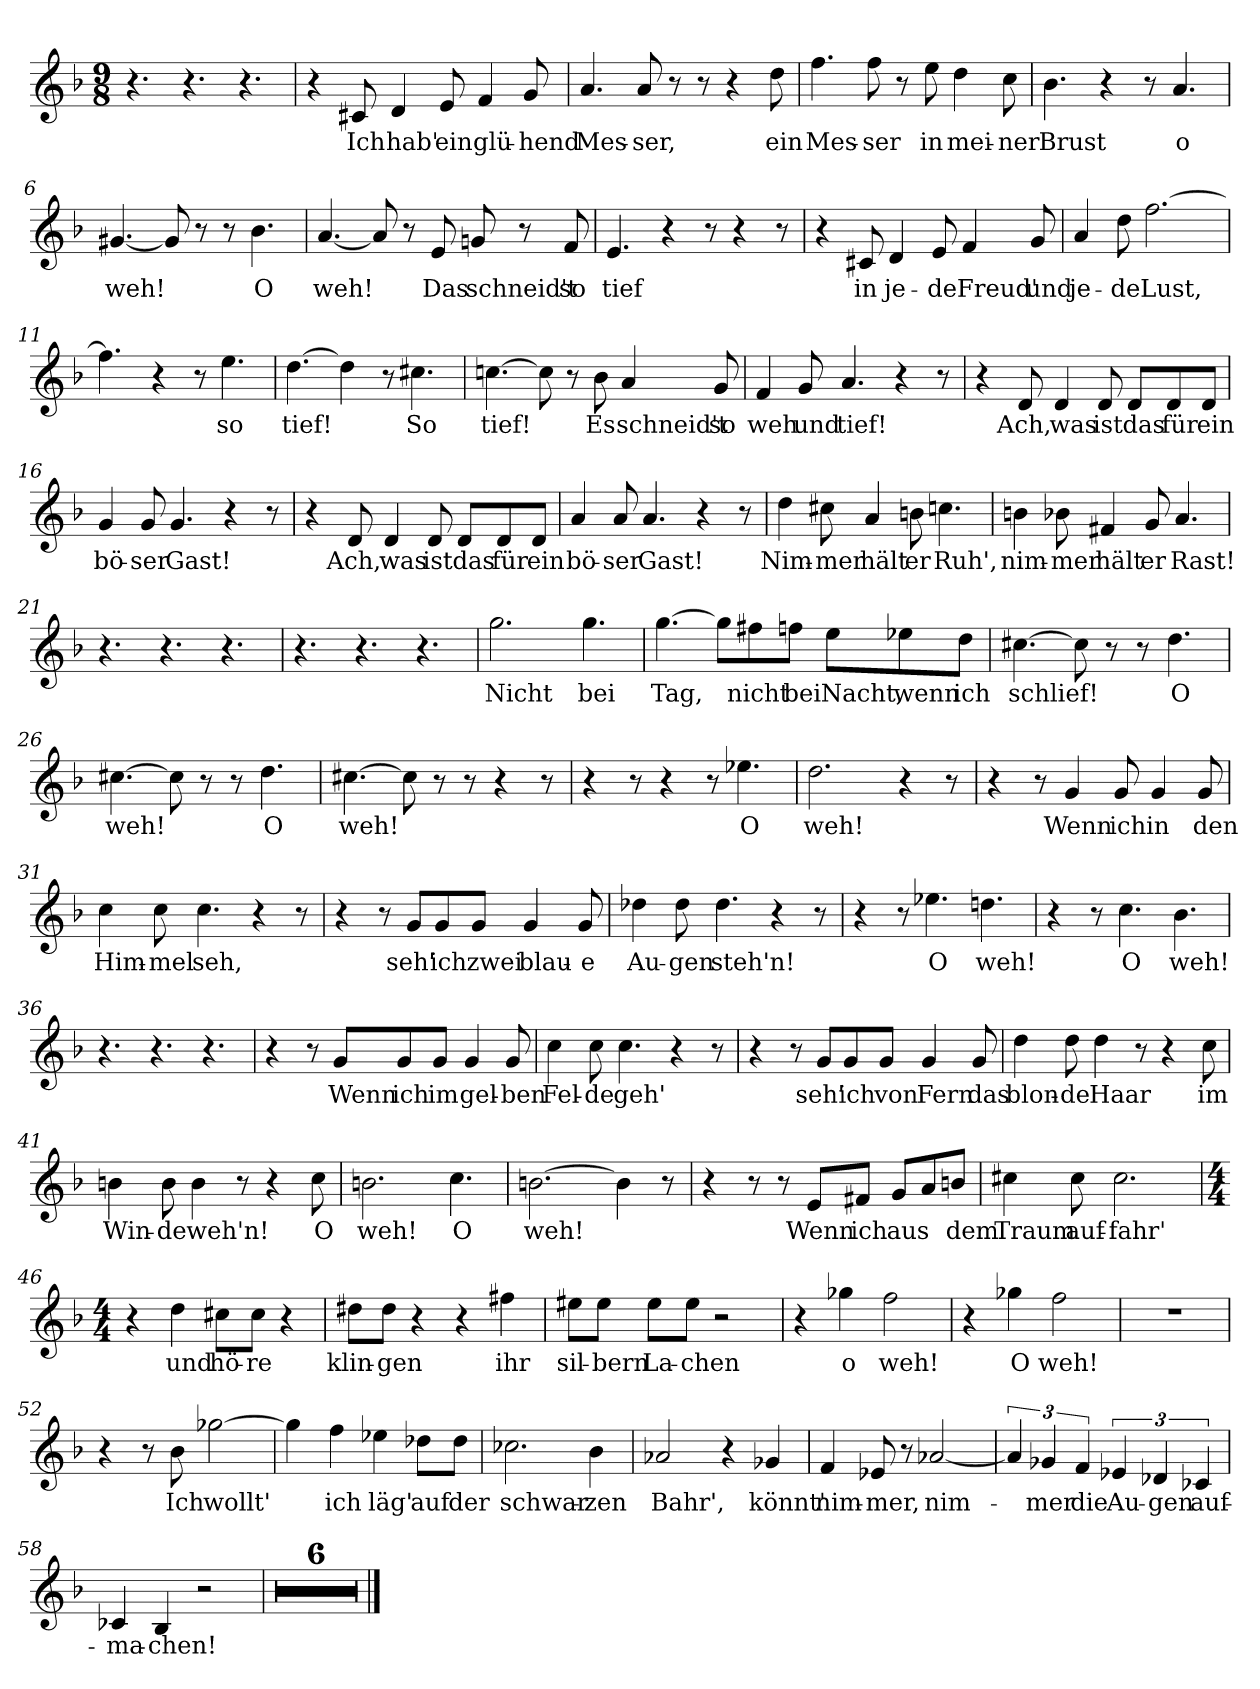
**kern	**text
*part1	*part1
*staff1	*staff1
*clefG2	*
*k[b-]	*
*M9/8	*
=1	=1
4.r	.
4.r	.
4.r	.
=2	=2
4r	.
!	!LO:LY:b
8c#X/	Ich
!	!LO:LY:b
4d/	hab'
!	!LO:LY:b
8e/	ein
!	!LO:LY:b
4f/	glü-
!	!LO:LY:b
8g/	-hend
=3	=3
!	!LO:LY:b
4.a/	Mes-
!	!LO:LY:b
8a/	-ser,
8r	.
8r	.
4r	.
!	!LO:LY:b
8dd\	ein
=4	=4
!	!LO:LY:b
4.ff\	Mes-
!	!LO:LY:b
8ff\	-ser
8r	.
!	!LO:LY:b
8ee\	in
!	!LO:LY:b
4dd\	mei-
!	!LO:LY:b
8cc\	-ner
=5	=5
!	!LO:LY:b
4.b-\	Brust
4r	.
8r	.
!	!LO:LY:b
4.a/	o
=6	=6
!	!LO:LY:b
[4.g#X/	weh!
8g#/]	.
8r	.
8r	.
!	!LO:LY:b
4.b-\	O
!!LO:LB:g=z
=7	=7
!	!LO:LY:b
[4.a/	weh!
8a/]	.
8r	.
!	!LO:LY:b
8e/	Das
!	!LO:LY:b
8gn/	schneid't
8r	.
!	!LO:LY:b
8f/	so
=8	=8
!	!LO:LY:b
4.e/	tief
4r	.
8r	.
4r	.
8r	.
=9	=9
4r	.
!	!LO:LY:b
8c#X/	in
!	!LO:LY:b
4d/	je-
!	!LO:LY:b
8e/	-de
!	!LO:LY:b
4f/	Freud'
!	!LO:LY:b
8g/	und
=10	=10
!	!LO:LY:b
4a/	je-
!	!LO:LY:b
8dd\	-de
!	!LO:LY:b
[2.ff\	Lust,
=11	=11
4.ff\]	.
4r	.
8r	.
!	!LO:LY:b
4.ee\	so
=12	=12
!	!LO:LY:b
[4.dd\	tief!
4dd\]	.
8r	.
!	!LO:LY:b
4.cc#X\	So
!!LO:LB:g=z
=13	=13
!	!LO:LY:b
[4.ccn\	tief!
8cc\]	.
8r	.
!	!LO:LY:b
8b-\	Es
!	!LO:LY:b
4a/	schneid't
!	!LO:LY:b
8g/	so
=14	=14
!	!LO:LY:b
4f/	weh
!	!LO:LY:b
8g/	und
!	!LO:LY:b
4.a/	tief!
4r	.
8r	.
=15	=15
4r	.
!	!LO:LY:b
8d/	Ach,
!	!LO:LY:b
4d/	was
!	!LO:LY:b
8d/	ist
!	!LO:LY:b
8d/L	das
!	!LO:LY:b
8d/	für
!	!LO:LY:b
8d/J	ein
=16	=16
!	!LO:LY:b
4g/	bö-
!	!LO:LY:b
8g/	-ser
!	!LO:LY:b
4.g/	Gast!
4r	.
8r	.
=17	=17
4r	.
!	!LO:LY:b
8d/	Ach,
!	!LO:LY:b
4d/	was
!	!LO:LY:b
8d/	ist
!	!LO:LY:b
8d/L	das
!	!LO:LY:b
8d/	für
!	!LO:LY:b
8d/J	ein
!!LO:LB:g=z
=18	=18
!	!LO:LY:b
4a/	bö-
!	!LO:LY:b
8a/	-ser
!	!LO:LY:b
4.a/	Gast!
4r	.
8r	.
=19	=19
!	!LO:LY:b
4dd\	Nim-
!	!LO:LY:b
8cc#X\	-mer
!	!LO:LY:b
4a/	hält
!	!LO:LY:b
8bn\	er
!	!LO:LY:b
4.ccn\	Ruh',
=20	=20
!	!LO:LY:b
4bn\	nim-
!	!LO:LY:b
8b-X\	-mer
!	!LO:LY:b
4f#X/	hält
!	!LO:LY:b
8g/	er
!	!LO:LY:b
4.a/	Rast!
=21	=21
4.r	.
4.r	.
4.r	.
=22	=22
4.r	.
4.r	.
4.r	.
=23	=23
!	!LO:LY:b
2.gg\	Nicht
!	!LO:LY:b
4.gg\	bei
!!LO:LB:g=z
=24	=24
!	!LO:LY:b
[4.gg\	Tag,
8gg\L]	.
!	!LO:LY:b
8ff#X\	nicht
!	!LO:LY:b
8ffn\J	bei
!	!LO:LY:b
8ee\L	Nacht,
!	!LO:LY:b
8ee-X\	wenn
!	!LO:LY:b
8dd\J	ich
=25	=25
!	!LO:LY:b
[4.cc#X\	schlief!
8cc#\]	.
8r	.
8r	.
!	!LO:LY:b
4.dd\	O
=26	=26
!	!LO:LY:b
[4.cc#X\	weh!
8cc#\]	.
8r	.
8r	.
!	!LO:LY:b
4.dd\	O
=27	=27
!	!LO:LY:b
[4.cc#X\	weh!
8cc#\]	.
8r	.
8r	.
4r	.
8r	.
=28	=28
4r	.
8r	.
4r	.
8r	.
!	!LO:LY:b
4.ee-X\	O
=29	=29
!	!LO:LY:b
2.dd\	weh!
4r	.
8r	.
!!LO:LB:g=z
=30	=30
4r	.
8r	.
!	!LO:LY:b
4g/	Wenn
!	!LO:LY:b
8g/	ich
!	!LO:LY:b
4g/	in
!	!LO:LY:b
8g/	den
=31	=31
!	!LO:LY:b
4cc\	Him-
!	!LO:LY:b
8cc\	-mel
!	!LO:LY:b
4.cc\	seh,
4r	.
8r	.
=32	=32
4r	.
8r	.
!	!LO:LY:b
8g/L	seh'
!	!LO:LY:b
8g/	ich
!	!LO:LY:b
8g/J	zwei
!	!LO:LY:b
4g/	blau-
!	!LO:LY:b
8g/	-e
=33	=33
!	!LO:LY:b
4dd-X\	Au-
!	!LO:LY:b
8dd-\	-gen
!	!LO:LY:b
4.dd-\	steh'n!
4r	.
8r	.
=34	=34
4r	.
8r	.
!	!LO:LY:b
4.ee-X\	O
!	!LO:LY:b
4.ddn\	weh!
=35	=35
4r	.
8r	.
!	!LO:LY:b
4.cc\	O
!	!LO:LY:b
4.b-\	weh!
!!LO:LB:g=z
=36	=36
4.r	.
4.r	.
4.r	.
=37	=37
4r	.
8r	.
!	!LO:LY:b
8g/L	Wenn
!	!LO:LY:b
8g/	ich
!	!LO:LY:b
8g/J	im
!	!LO:LY:b
4g/	gel-
!	!LO:LY:b
8g/	-ben
=38	=38
!	!LO:LY:b
4cc\	Fel-
!	!LO:LY:b
8cc\	-de
!	!LO:LY:b
4.cc\	geh'
4r	.
8r	.
=39	=39
4r	.
8r	.
!	!LO:LY:b
8g/L	seh'
!	!LO:LY:b
8g/	ich
!	!LO:LY:b
8g/J	von
!	!LO:LY:b
4g/	Fern
!	!LO:LY:b
8g/	das
=40	=40
!	!LO:LY:b
4dd\	blon-
!	!LO:LY:b
8dd\	-de
!	!LO:LY:b
4dd\	Haar
8r	.
4r	.
!	!LO:LY:b
8cc\	im
=41	=41
!	!LO:LY:b
4bn\	Win-
!	!LO:LY:b
8b\	-de
!	!LO:LY:b
4b\	weh'n!
8r	.
4r	.
!	!LO:LY:b
8cc\	O
!!LO:LB:g=z
=42	=42
!	!LO:LY:b
2.bn\	weh!
!	!LO:LY:b
4.cc\	O
=43	=43
!	!LO:LY:b
[2.bn\	weh!
4b\]	.
8r	.
=44	=44
4r	.
8r	.
8r	.
!	!LO:LY:b
8e/L	Wenn
!	!LO:LY:b
8f#X/J	ich
!	!LO:LY:b
8g/L	aus
8a/	.
!	!LO:LY:b
8bn/J	dem
=45	=45
!	!LO:LY:b
4cc#X\	Traum
!	!LO:LY:b
8cc#\	auf-
!	!LO:LY:b
2.cc#\	-fahr'
=46	=46
*M4/4	*
4r	.
!	!LO:LY:b
4dd\	und
!	!LO:LY:b
8cc#X\L	hö-
!	!LO:LY:b
8cc#\J	-re
4r	.
=47	=47
!	!LO:LY:b
8dd#X\L	klin-
!	!LO:LY:b
8dd#\J	-gen
4r	.
4r	.
!	!LO:LY:b
4ff#X\	ihr
=48	=48
!	!LO:LY:b
8ee#X\L	sil-
!	!LO:LY:b
8ee#\J	-bern
!	!LO:LY:b
8ee#\L	La-
!	!LO:LY:b
8ee#\J	-chen
2r	.
!!LO:LB:g=z
=49	=49
4r	.
!	!LO:LY:b
4gg-X\	o
!	!LO:LY:b
2ff\	weh!
=50	=50
4r	.
!	!LO:LY:b
4gg-X\	O
!	!LO:LY:b
2ff\	weh!
=51	=51
1r	.
=52	=52
4r	.
8r	.
!	!LO:LY:b
8b-\	Ich
!	!LO:LY:b
[2gg-X\	wollt'
=53	=53
4gg-\]	.
!	!LO:LY:b
4ff\	ich
!	!LO:LY:b
4ee-X\	läg'
!	!LO:LY:b
8dd-X\L	auf
!	!LO:LY:b
8dd-\J	der
=54	=54
!	!LO:LY:b
2.cc-X\	schwar-
!	!LO:LY:b
4b-\	-zen
=55	=55
!	!LO:LY:b
2a-X/	Bahr',
4r	.
!	!LO:LY:b
4g-X/	könnt'
=56	=56
!	!LO:LY:b
4f/	nim-
!	!LO:LY:b
8e-X/	-mer,
8r	.
!	!LO:LY:b
[2a-X/	nim-
!!LO:LB:g=z
=57	=57
6a-/]	.
!	!LO:LY:b
6g-X/	-mer
!	!LO:LY:b
6f/	die
!	!LO:LY:b
6e-X/	Au-
!	!LO:LY:b
6d-X/	-gen
!	!LO:LY:b
6c-X/	auf-
=58	=58
!	!LO:LY:b
4c-X/	-ma-
!	!LO:LY:b
4B-/	-chen!
2r	.
=59	=59
1r	.
=60	=60
1r	.
=61	=61
1r	.
=62	=62
1r	.
=63	=63
1r	.
=64	=64
1r	.
==	==
*-	*-
